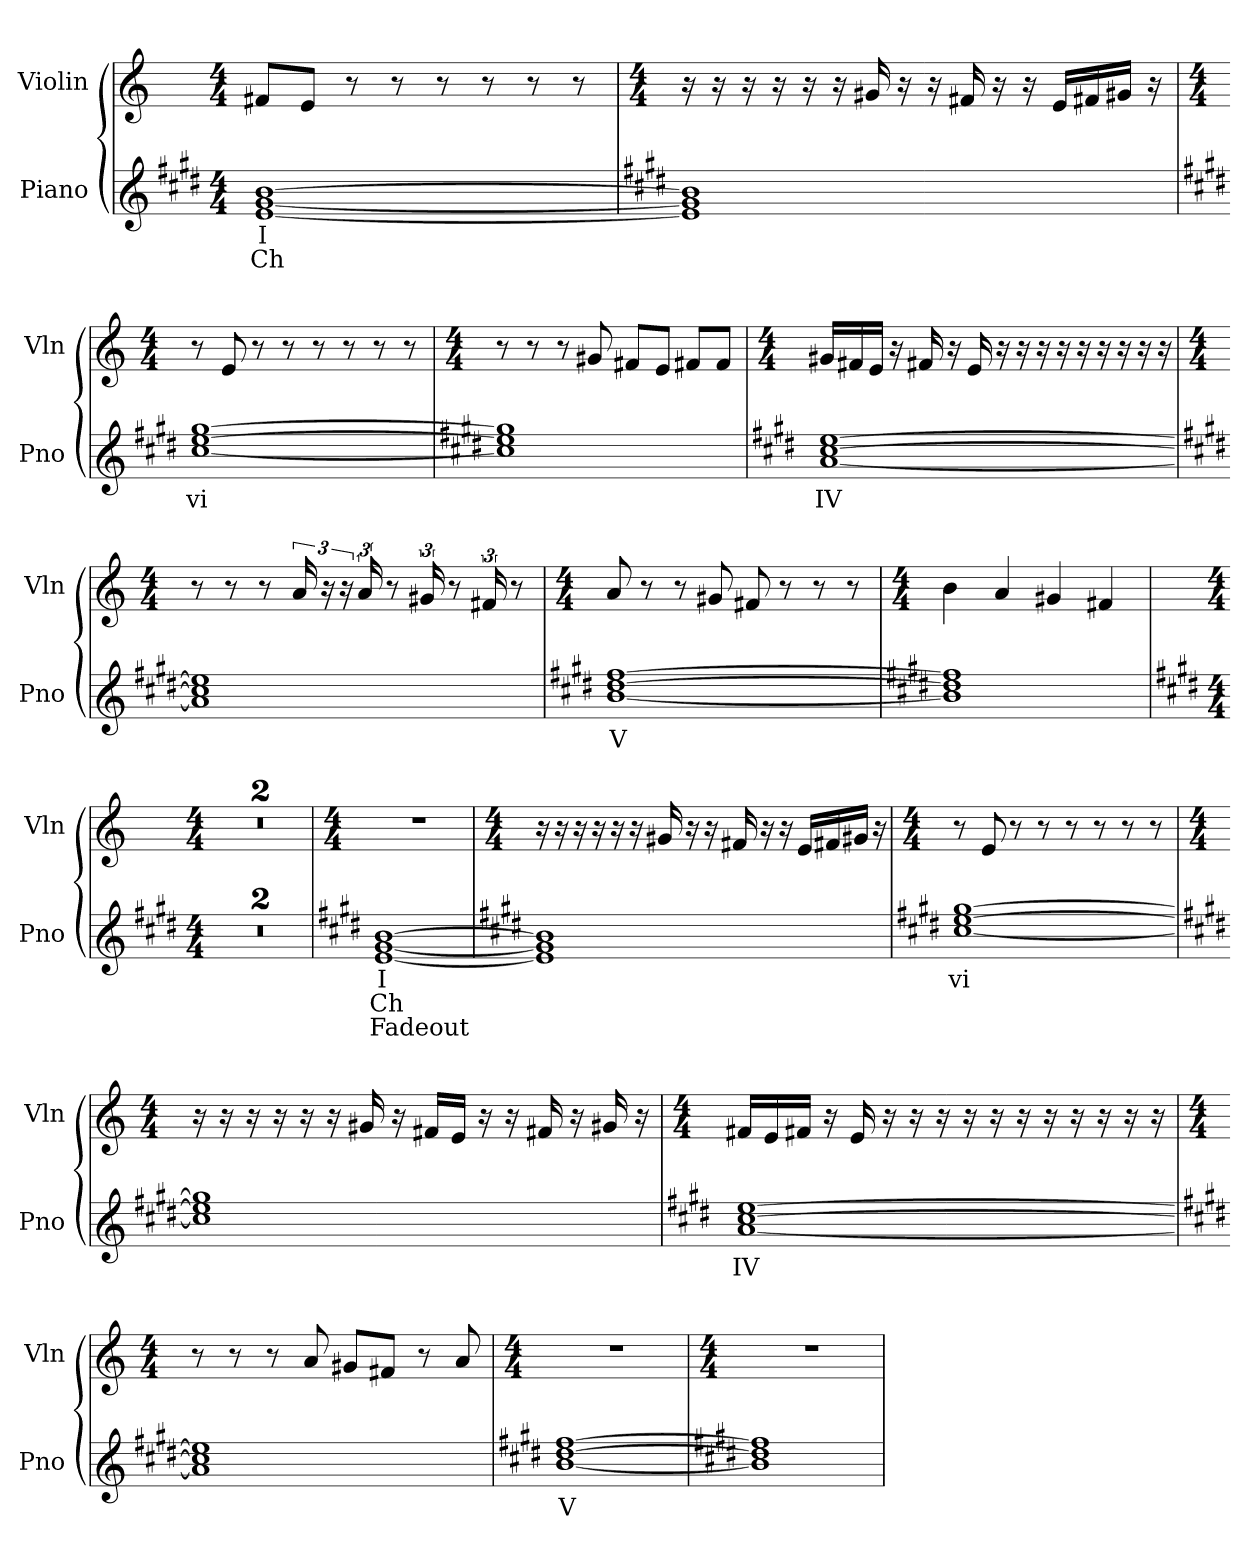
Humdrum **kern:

**kern	**text	**text	**text	**kern
*part2	*part2	*part2	*part2	*part1
*staff2	*staff2	*staff2	*staff2	*staff1
*I"Piano	*	*	*	*I"Violin
*I'Pno	*	*	*	*I'Vln
*k[f#c#g#d#]	*	*	*	*
*E:	*	*	*	*
*M4/4	*	*	*	*M4/4
=	=	=	=	=
[1e [1g# [1b	I	Ch	.	8f#XL
.	.	.	.	8eJ
.	.	.	.	8r
.	.	.	.	8r
.	.	.	.	8r
.	.	.	.	8r
.	.	.	.	8r
.	.	.	.	8r
=	=	=	=	=
*k[f#c#g#d#]	*	*	*	*
*E:	*	*	*	*
*	*	*	*	*M4/4
1e] 1g#] 1b]	.	.	.	16r
.	.	.	.	16r
.	.	.	.	16r
.	.	.	.	16r
.	.	.	.	16r
.	.	.	.	16r
.	.	.	.	16g#X
.	.	.	.	16r
.	.	.	.	16r
.	.	.	.	16f#X
.	.	.	.	16r
.	.	.	.	16r
.	.	.	.	16eLL
.	.	.	.	16f#X
.	.	.	.	16g#XJJ
.	.	.	.	16r
=	=	=	=	=
*k[f#c#g#d#]	*	*	*	*
*E:	*	*	*	*
*	*	*	*	*M4/4
[1cc# [1ee [1gg#	vi	.	.	8r
.	.	.	.	8e
.	.	.	.	8r
.	.	.	.	8r
.	.	.	.	8r
.	.	.	.	8r
.	.	.	.	8r
.	.	.	.	8r
=	=	=	=	=
*k[f#c#g#d#]	*	*	*	*
*E:	*	*	*	*
*	*	*	*	*M4/4
1cc#] 1ee] 1gg#]	.	.	.	8r
.	.	.	.	8r
.	.	.	.	8r
.	.	.	.	8g#X
.	.	.	.	8f#XL
.	.	.	.	8eJ
.	.	.	.	8f#XL
.	.	.	.	8f#J
=	=	=	=	=
*k[f#c#g#d#]	*	*	*	*
*E:	*	*	*	*
*	*	*	*	*M4/4
[1a [1cc# [1ee	IV	.	.	16g#XLL
.	.	.	.	16f#X
.	.	.	.	16eJJ
.	.	.	.	16r
.	.	.	.	16f#X
.	.	.	.	16r
.	.	.	.	16e
.	.	.	.	16r
.	.	.	.	16r
.	.	.	.	16r
.	.	.	.	16r
.	.	.	.	16r
.	.	.	.	16r
.	.	.	.	16r
.	.	.	.	16r
.	.	.	.	16r
=	=	=	=	=
*k[f#c#g#d#]	*	*	*	*
*E:	*	*	*	*
*	*	*	*	*M4/4
1a] 1cc#] 1ee]	.	.	.	8r
.	.	.	.	8r
.	.	.	.	8r
.	.	.	.	24a
.	.	.	.	24r
.	.	.	.	24r
.	.	.	.	24a
.	.	.	.	8r
.	.	.	.	24g#X
.	.	.	.	8r
.	.	.	.	24f#X
.	.	.	.	8r
=	=	=	=	=
*k[f#c#g#d#]	*	*	*	*
*E:	*	*	*	*
*	*	*	*	*M4/4
[1b [1dd# [1ff#	V	.	.	8a
.	.	.	.	8r
.	.	.	.	8r
.	.	.	.	8g#X
.	.	.	.	8f#X
.	.	.	.	8r
.	.	.	.	8r
.	.	.	.	8r
=	=	=	=	=
*k[f#c#g#d#]	*	*	*	*
*E:	*	*	*	*
*	*	*	*	*M4/4
1b] 1dd#] 1ff#]	.	.	.	4b
.	.	.	.	4a
.	.	.	.	4g#X
.	.	.	.	4f#X
=	=	=	=	=
*k[f#c#g#d#]	*	*	*	*
*E:	*	*	*	*
*M4/4	*	*	*	*M4/4
1r	.	.	.	1r
=	=	=	=	=
*k[f#c#g#d#]	*	*	*	*
*E:	*	*	*	*
*	*	*	*	*M4/4
1r	.	.	.	1r
=	=	=	=	=
*k[f#c#g#d#]	*	*	*	*
*E:	*	*	*	*
*	*	*	*	*M4/4
[1e [1g# [1b	I	Ch	Fadeout	1r
=	=	=	=	=
*k[f#c#g#d#]	*	*	*	*
*E:	*	*	*	*
*	*	*	*	*M4/4
1e] 1g#] 1b]	.	.	.	16r
.	.	.	.	16r
.	.	.	.	16r
.	.	.	.	16r
.	.	.	.	16r
.	.	.	.	16r
.	.	.	.	16g#X
.	.	.	.	16r
.	.	.	.	16r
.	.	.	.	16f#X
.	.	.	.	16r
.	.	.	.	16r
.	.	.	.	16eLL
.	.	.	.	16f#X
.	.	.	.	16g#XJJ
.	.	.	.	16r
=	=	=	=	=
*k[f#c#g#d#]	*	*	*	*
*E:	*	*	*	*
*	*	*	*	*M4/4
[1cc# [1ee [1gg#	vi	.	.	8r
.	.	.	.	8e
.	.	.	.	8r
.	.	.	.	8r
.	.	.	.	8r
.	.	.	.	8r
.	.	.	.	8r
.	.	.	.	8r
=	=	=	=	=
*k[f#c#g#d#]	*	*	*	*
*E:	*	*	*	*
*	*	*	*	*M4/4
1cc#] 1ee] 1gg#]	.	.	.	16r
.	.	.	.	16r
.	.	.	.	16r
.	.	.	.	16r
.	.	.	.	16r
.	.	.	.	16r
.	.	.	.	16g#X
.	.	.	.	16r
.	.	.	.	16f#XLL
.	.	.	.	16eJJ
.	.	.	.	16r
.	.	.	.	16r
.	.	.	.	16f#X
.	.	.	.	16r
.	.	.	.	16g#X
.	.	.	.	16r
=	=	=	=	=
*k[f#c#g#d#]	*	*	*	*
*E:	*	*	*	*
*	*	*	*	*M4/4
[1a [1cc# [1ee	IV	.	.	16f#XLL
.	.	.	.	16e
.	.	.	.	16f#XJJ
.	.	.	.	16r
.	.	.	.	16e
.	.	.	.	16r
.	.	.	.	16r
.	.	.	.	16r
.	.	.	.	16r
.	.	.	.	16r
.	.	.	.	16r
.	.	.	.	16r
.	.	.	.	16r
.	.	.	.	16r
.	.	.	.	16r
.	.	.	.	16r
=	=	=	=	=
*k[f#c#g#d#]	*	*	*	*
*E:	*	*	*	*
*	*	*	*	*M4/4
1a] 1cc#] 1ee]	.	.	.	8r
.	.	.	.	8r
.	.	.	.	8r
.	.	.	.	8a
.	.	.	.	8g#XL
.	.	.	.	8f#XJ
.	.	.	.	8r
.	.	.	.	8a
=	=	=	=	=
*k[f#c#g#d#]	*	*	*	*
*E:	*	*	*	*
*	*	*	*	*M4/4
[1b [1dd# [1ff#	V	.	.	1r
=	=	=	=	=
*k[f#c#g#d#]	*	*	*	*
*E:	*	*	*	*
*	*	*	*	*M4/4
1b] 1dd#] 1ff#]	.	.	.	1r
=	=	=	=	=
*-	*-	*-	*-	*-
